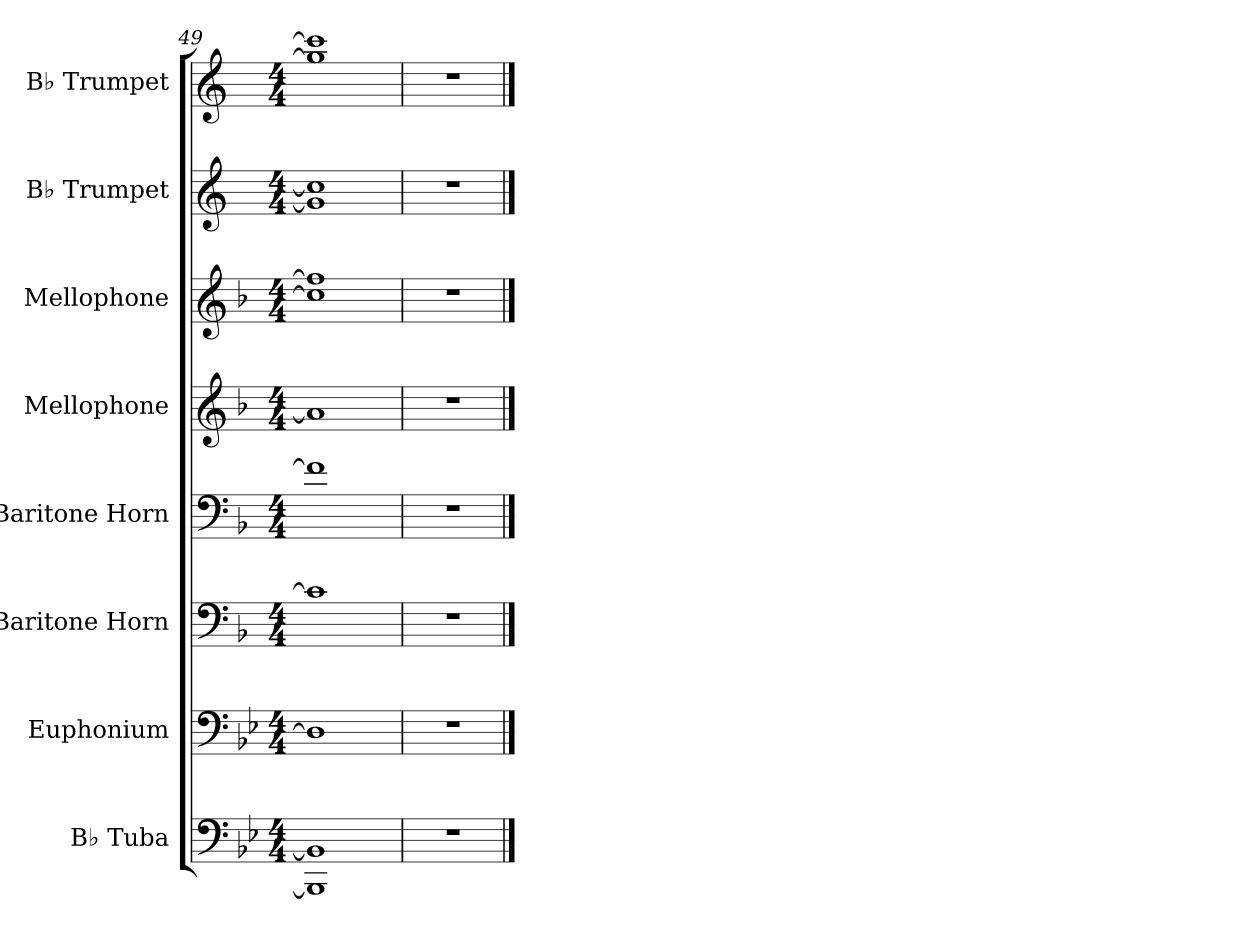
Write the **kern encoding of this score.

**kern	**kern	**kern	**kern	**kern	**kern	**kern	**kern
*part8	*part7	*part6	*part5	*part4	*part3	*part2	*part1
*staff8	*staff7	*staff6	*staff5	*staff4	*staff3	*staff2	*staff1
*I"B♭ Tuba	*I"Euphonium	*I"Baritone Horn	*I"Baritone Horn	*I"Mellophone	*I"Mellophone	*I"B♭ Trumpet	*I"B♭ Trumpet
*I'B♭ Tb.	*I'Euph.	*I'Bar. Hn.	*I'Bar. Hn.	*I'Mello.	*I'Mello.	*I'B♭ Tpt.	*I'B♭ Tpt.
!!LO:PB:g=z
*clefF4	*clefF4	*clefF4	*clefF4	*clefG2	*clefG2	*clefG2	*clefG2
*	*	*ITrd4c7	*ITrd4c7	*ITrd4c7	*ITrd4c7	*ITrd1c2	*ITrd1c2
*k[b-e-]	*k[b-e-]	*k[b-e-]	*k[b-e-]	*k[b-e-]	*k[b-e-]	*k[b-e-]	*k[b-e-]
*M4/4	*M4/4	*M4/4	*M4/4	*M4/4	*M4/4	*M4/4	*M4/4
=49	=49	=49	=49	=49	=49	=49	=49
1BBB-] 1BB-]	1D]	1F]	1B-]	1d]	1f] 1b-]	1f] 1b-]	1ff] 1bb-]
=50	=50	=50	=50	=50	=50	=50	=50
1r	1r	1r	1r	1r	1r	1r	1r
==	==	==	==	==	==	==	==
*-	*-	*-	*-	*-	*-	*-	*-
